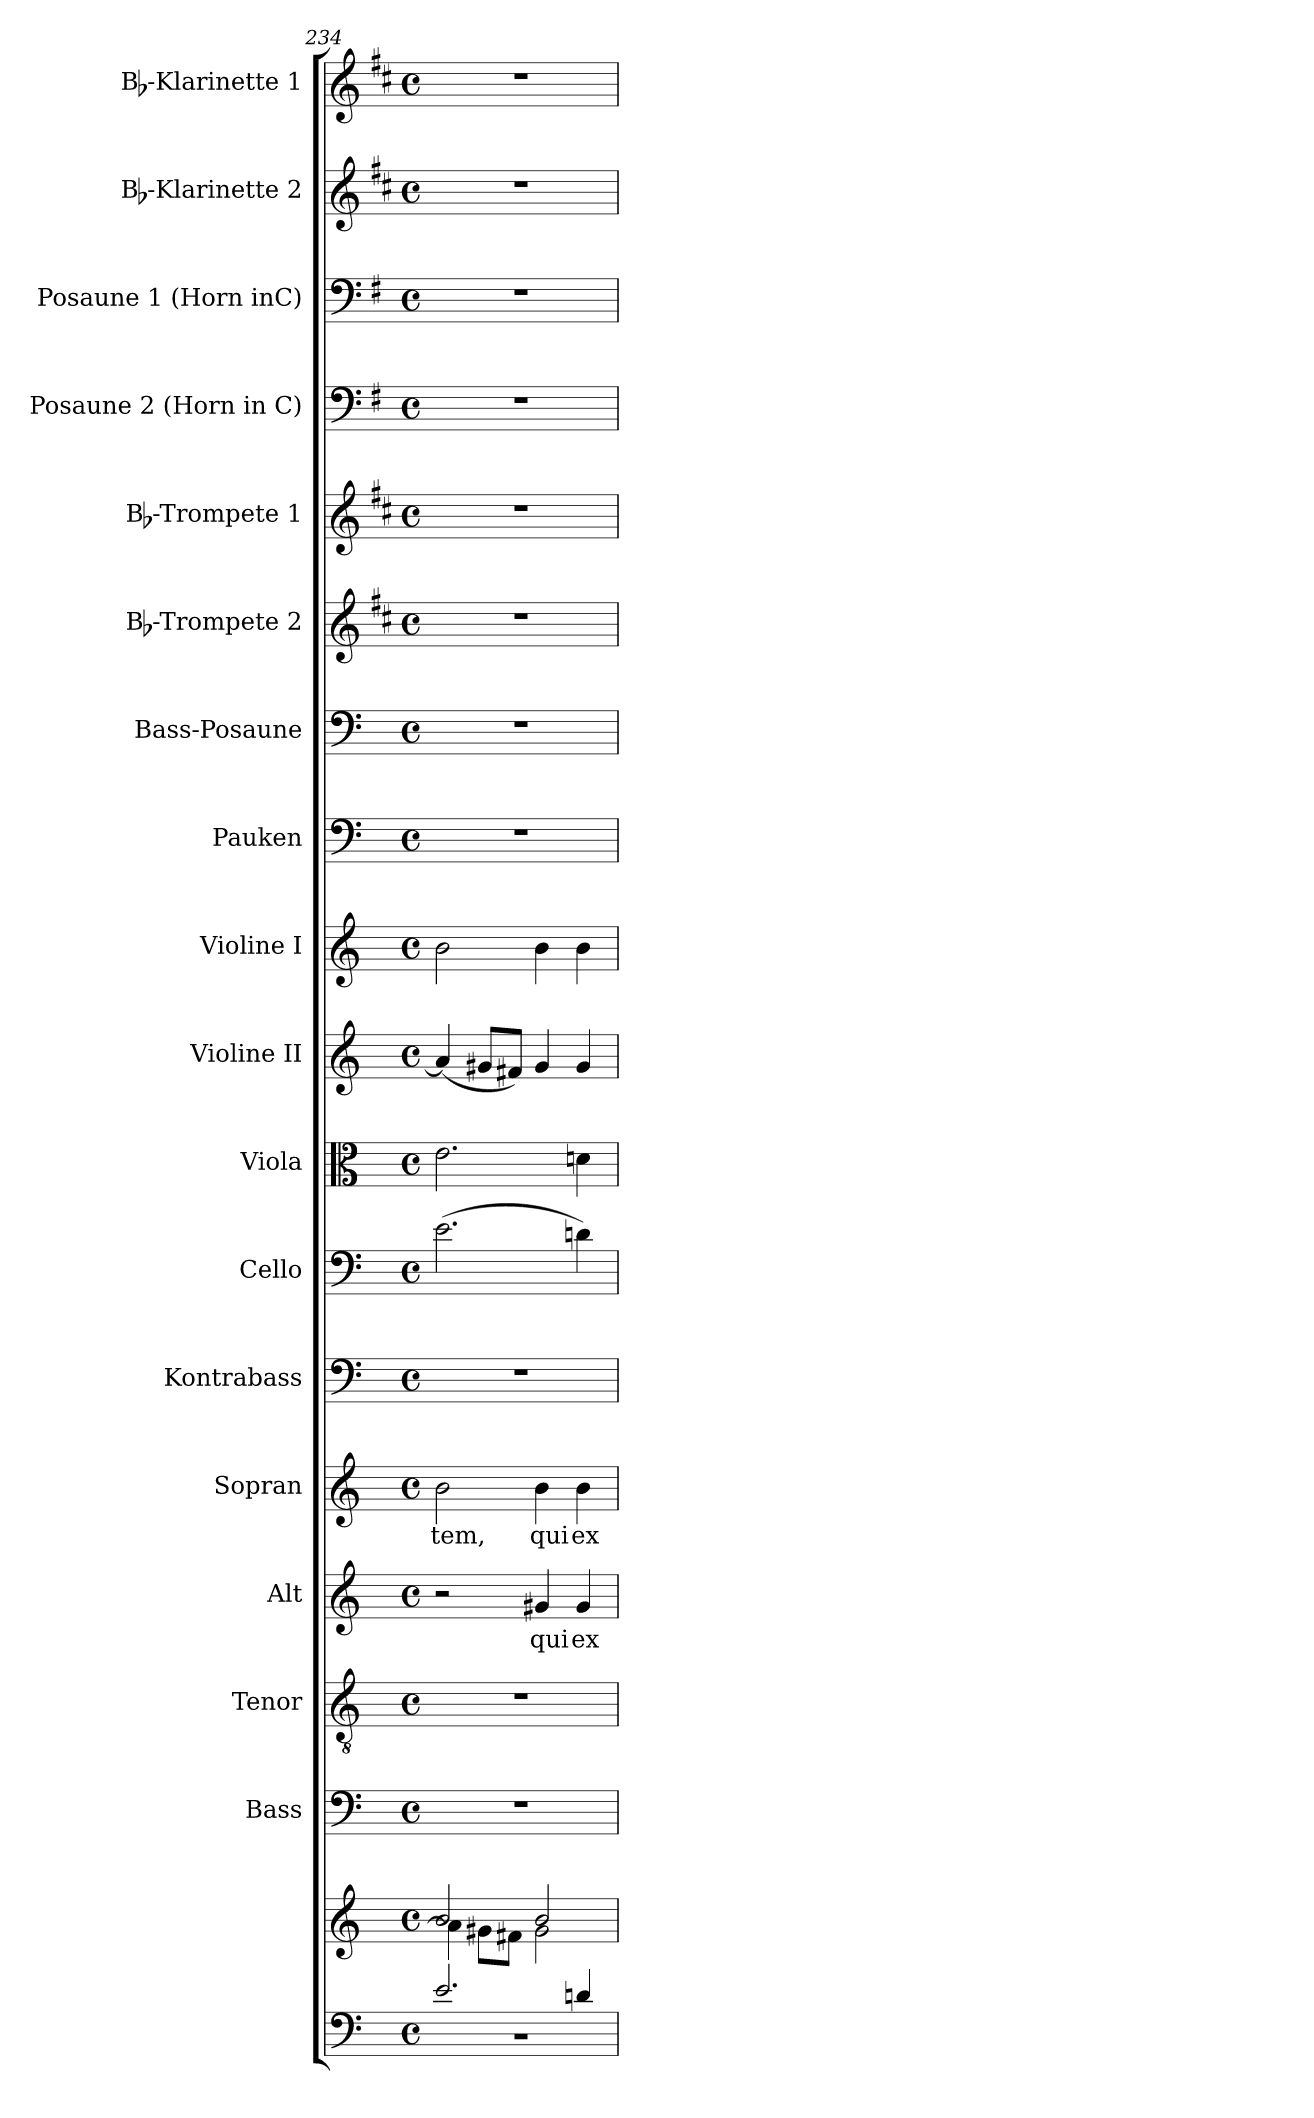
**kern	**kern	**kern	**kern	**kern	**text	**kern	**text	**kern	**kern	**kern	**kern	**kern	**kern	**kern	**kern	**kern	**kern	**kern	**kern	**kern
*part18	*part18	*part17	*part16	*part15	*part15	*part14	*part14	*part13	*part12	*part11	*part10	*part9	*part8	*part7	*part6	*part5	*part4	*part3	*part2	*part1
*staff19	*staff18	*staff17	*staff16	*staff15	*staff15	*staff14	*staff14	*staff13	*staff12	*staff11	*staff10	*staff9	*staff8	*staff7	*staff6	*staff5	*staff4	*staff3	*staff2	*staff1
*	*	*I"Bass	*I"Tenor	*I"Alt	*	*I"Sopran	*	*I"Kontrabass	*I"Cello	*I"Viola	*I"Violine II	*I"Violine I	*I"Pauken	*I"Bass-Posaune	*I"Bb-Trompete 2	*I"Bb-Trompete 1	*I"Posaune 2 (Horn in C)	*I"Posaune 1 (Horn inC)	*I"Bb-Klarinette 2	*I"Bb-Klarinette 1
*	*	*I'B.	*I'T.	*I'A.	*	*I'S.	*	*I'Kb.	*	*I'Vla.	*I'Vl. II	*I'Vl. I	*I'Pk.	*I'B-Pos.	*I'Bb Trp. 2	*I'Bb Trp. 1	*I'Pos. 2	*I'Pos. 1	*I'Bb Kl. 2	*I'Bb Kl. 1
*clefF4	*clefG2	*clefF4	*clefGv2	*clefG2	*	*clefG2	*	*clefF4	*clefF4	*clefC3	*clefG2	*clefG2	*clefF4	*clefF4	*clefG2	*clefG2	*clefF4	*clefF4	*clefG2	*clefG2
*	*	*	*	*	*	*	*	*ITrd7c12	*	*	*	*	*	*	*ITrd1c2	*ITrd1c2	*ITrd4c7	*ITrd4c7	*ITrd1c2	*ITrd1c2
*k[]	*k[]	*k[]	*k[]	*k[]	*	*k[]	*	*k[]	*k[]	*k[]	*k[]	*k[]	*k[]	*k[]	*k[]	*k[]	*k[]	*k[]	*k[]	*k[]
*C:	*C:	*C:	*C:	*C:	*	*C:	*	*C:	*C:	*C:	*C:	*C:	*C:	*C:	*C:	*C:	*C:	*C:	*C:	*C:
*M4/4	*M4/4	*M4/4	*M4/4	*M4/4	*	*M4/4	*	*M4/4	*M4/4	*M4/4	*M4/4	*M4/4	*M4/4	*M4/4	*M4/4	*M4/4	*M4/4	*M4/4	*M4/4	*M4/4
*met(c)	*met(c)	*met(c)	*met(c)	*met(c)	*	*met(c)	*	*met(c)	*met(c)	*met(c)	*met(c)	*met(c)	*met(c)	*met(c)	*met(c)	*met(c)	*met(c)	*met(c)	*met(c)	*met(c)
=234	=234	=234	=234	=234	=234	=234	=234	=234	=234	=234	=234	=234	=234	=234	=234	=234	=234	=234	=234	=234
*^	*^	*	*	*	*	*	*	*	*	*	*	*	*	*	*	*	*	*	*	*
!	!	!	!	!	!	!	!	!	!LO:LY:b	!	!	!	!	!	!	!	!	!	!	!	!	!
2.e/	1r	2b/	4a\]	1r	1r	2r	.	2b\	-tem,	1r	(>2.e\	2.e\	(<4a/]	2b\	1r	1r	1r	1r	1r	1r	1r	1r
.	.	.	8g#X\L	.	.	.	.	.	.	.	.	.	8g#X/L	.	.	.	.	.	.	.	.	.
.	.	.	8f#X\J	.	.	.	.	.	.	.	.	.	8f#X/J)	.	.	.	.	.	.	.	.	.
!	!	!	!	!	!	!	!LO:LY:b	!	!LO:LY:b	!	!	!	!	!	!	!	!	!	!	!	!	!
.	.	2b/	2g#\	.	.	4g#X/	qui	4b\	qui	.	.	.	4g#/	4b\	.	.	.	.	.	.	.	.
!	!	!	!	!	!	!	!LO:LY:b	!	!LO:LY:b	!	!	!	!	!	!	!	!	!	!	!	!	!
4dn/	.	.	.	.	.	4g#/	ex	4b\	ex	.	4dn\)	4dn\	4g#/	4b\	.	.	.	.	.	.	.	.
*v	*v	*	*	*	*	*	*	*	*	*	*	*	*	*	*	*	*	*	*	*	*	*
*	*v	*v	*	*	*	*	*	*	*	*	*	*	*	*	*	*	*	*	*	*	*
=	=	=	=	=	=	=	=	=	=	=	=	=	=	=	=	=	=	=	=	=
*-	*-	*-	*-	*-	*-	*-	*-	*-	*-	*-	*-	*-	*-	*-	*-	*-	*-	*-	*-	*-
